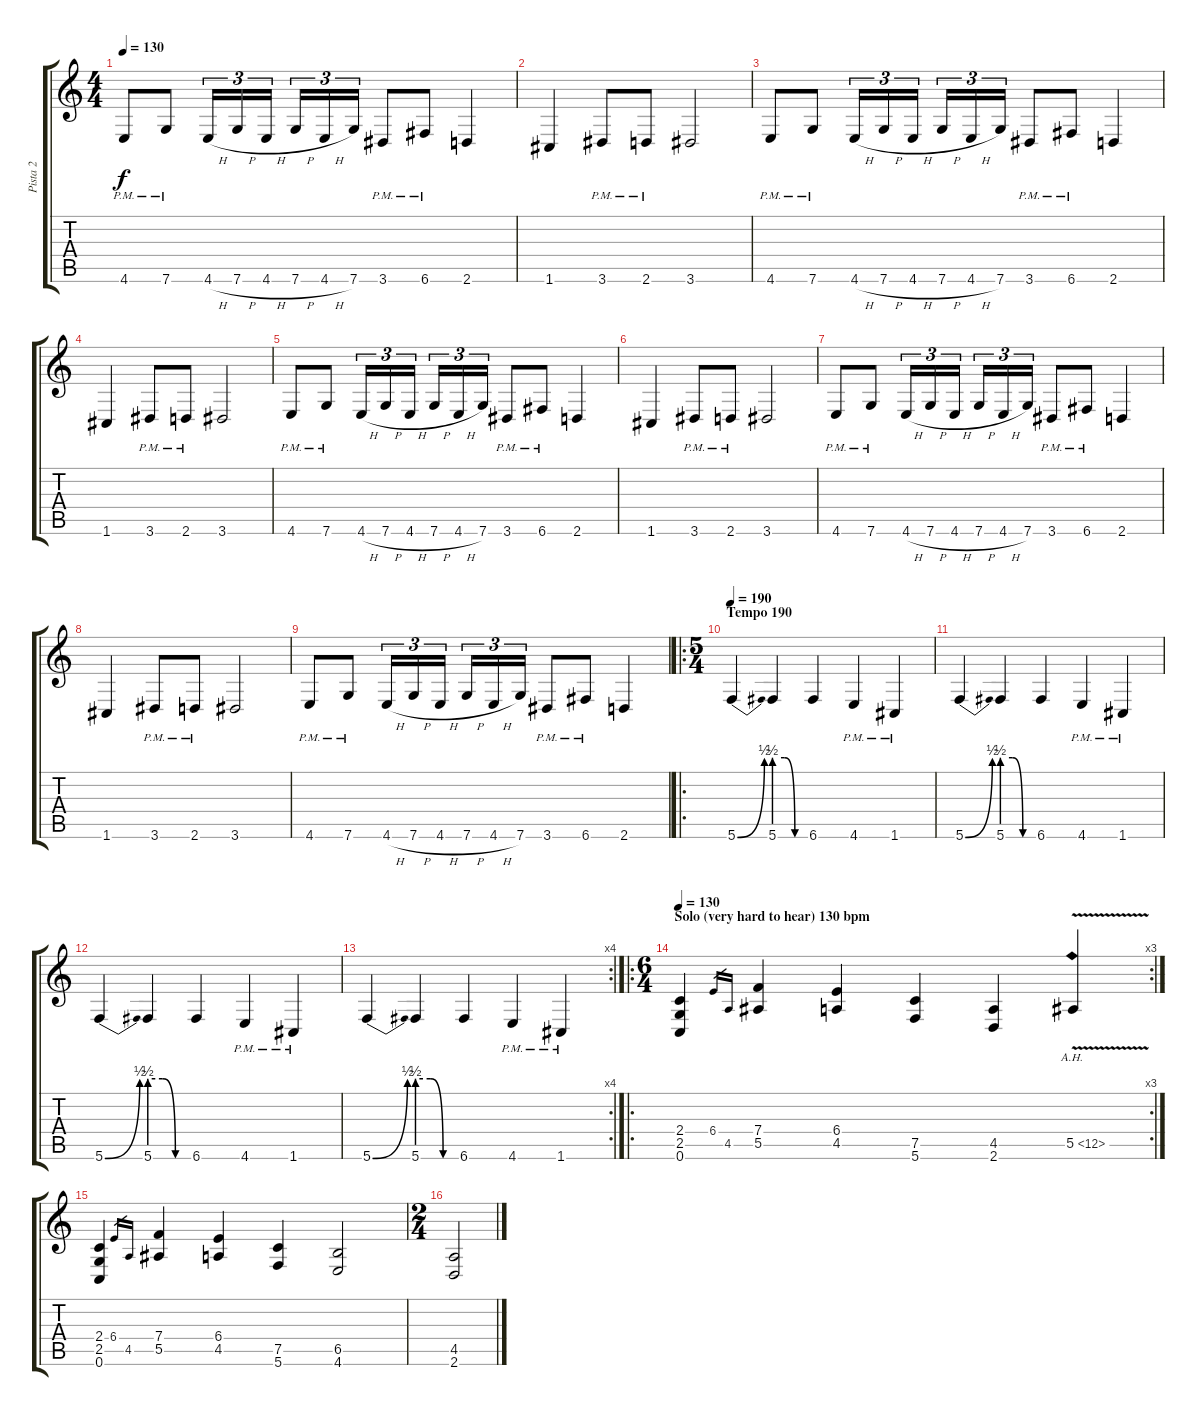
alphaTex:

\track ("Pista 2" "Pista 2") {instrument distortionguitar}
\staff {score tabs}
\tuning (C4 G3 Eb3 Bb2 F2 C2) {hide}
\ts (4 4)
\tempo 130
\clef g2
\ks c
4.6{pm}.8{dy f} 7.6{pm}.8 4.6{h}.16{tu (3 2)} 7.6{h}.16{tu (3 2)} 4.6{h}.16{tu (3 2)} 7.6{h}.16{tu (3 2)} 4.6{h}.16{tu (3 2)} 7.6.16{tu (3 2)} 3.6{pm}.8 6.6{pm}.8 2.6.4 |
1.6.4 3.6{pm}.8 2.6{pm}.8 3.6.2 |
4.6{pm}.8 7.6{pm}.8 4.6{h}.16{tu (3 2)} 7.6{h}.16{tu (3 2)} 4.6{h}.16{tu (3 2)} 7.6{h}.16{tu (3 2)} 4.6{h}.16{tu (3 2)} 7.6.16{tu (3 2)} 3.6{pm}.8 6.6{pm}.8 2.6.4 |
1.6.4 3.6{pm}.8 2.6{pm}.8 3.6.2 |
4.6{pm}.8 7.6{pm}.8 4.6{h}.16{tu (3 2)} 7.6{h}.16{tu (3 2)} 4.6{h}.16{tu (3 2)} 7.6{h}.16{tu (3 2)} 4.6{h}.16{tu (3 2)} 7.6.16{tu (3 2)} 3.6{pm}.8 6.6{pm}.8 2.6.4 |
1.6.4 3.6{pm}.8 2.6{pm}.8 3.6.2 |
4.6{pm}.8 7.6{pm}.8 4.6{h}.16{tu (3 2)} 7.6{h}.16{tu (3 2)} 4.6{h}.16{tu (3 2)} 7.6{h}.16{tu (3 2)} 4.6{h}.16{tu (3 2)} 7.6.16{tu (3 2)} 3.6{pm}.8 6.6{pm}.8 2.6.4 |
1.6.4 3.6{pm}.8 2.6{pm}.8 3.6.2 |
4.6{pm}.8 7.6{pm}.8 4.6{h}.16{tu (3 2)} 7.6{h}.16{tu (3 2)} 4.6{h}.16{tu (3 2)} 7.6{h}.16{tu (3 2)} 4.6{h}.16{tu (3 2)} 7.6.16{tu (3 2)} 3.6{pm}.8 6.6{pm}.8 2.6.4 |
\ro
\ts (5 4)
\section ("" "Tempo 190")
\tempo 190
5.6{be (bend 0 0 60 2)}.4 5.6{be (custom 0 2 20 2 40 0 60 0)}.4 6.6.4 4.6{pm}.4 1.6{pm}.4 |
5.6{be (bend 0 0 60 2)}.4 5.6{be (custom 0 2 20 2 40 0 60 0)}.4 6.6.4 4.6{pm}.4 1.6{pm}.4 |
5.6{be (bend 0 0 60 2)}.4 5.6{be (custom 0 2 20 2 40 0 60 0)}.4 6.6.4 4.6{pm}.4 1.6{pm}.4 |
\rc 4
5.6{be (bend 0 0 60 2)}.4 5.6{be (custom 0 2 20 2 40 0 60 0)}.4 6.6.4 4.6{pm}.4 1.6{pm}.4 |
\ro
\rc 3
\ts (6 4)
\section ("" "Solo (very hard to hear) 130 bpm")
\tempo 130
(2.4 2.5 0.6).4 6.4.16{gr} 4.5.16{gr} (7.4 5.5).4 (6.4 4.5).4 (7.5 5.6).4 (4.5 2.6).4 5.5{ah 7 v}.4 |
(2.4 2.5 0.6).4 6.4.16{gr} 4.5.16{gr} (7.4 5.5).4 (6.4 4.5).4 (7.5 5.6).4 (6.5 4.6).2 |
\ts (2 4)
(4.5 2.6).2
